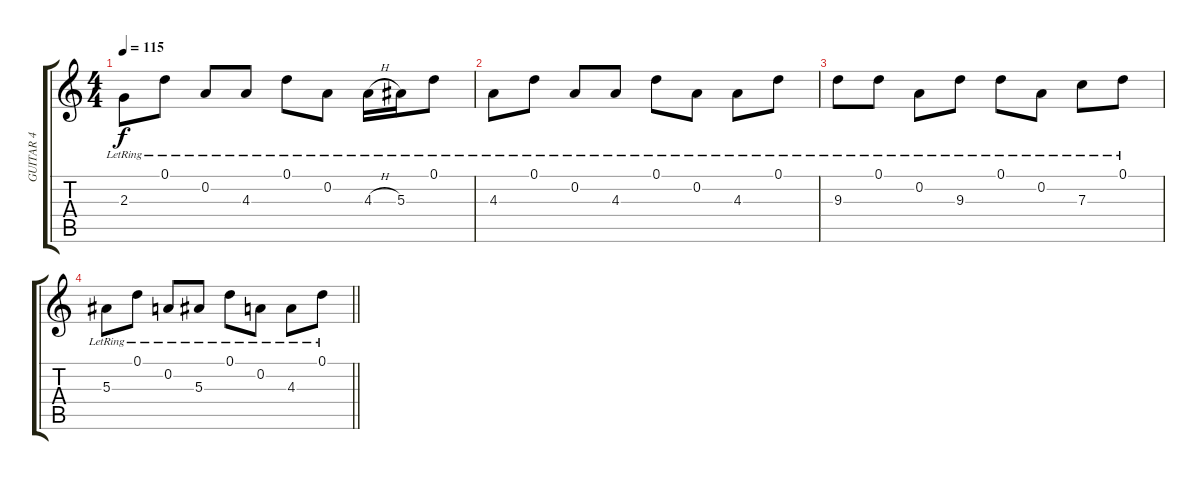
\track ("GUITAR 4" "GUITAR 4") {instrument electricguitarclean}
\staff {score tabs}
\tuning (D4 A3 F3 C3 G2 D2) {hide}
\ts (4 4)
\tempo 115
\clef g2
\ks c
2.3{lr}.8{dy f} 0.1{lr}.8 0.2{lr}.8 4.3{lr}.8 0.1{lr}.8 0.2{lr}.8 4.3{h lr}.16 5.3{lr}.16 0.1{lr}.8 |
4.3{lr}.8 0.1{lr}.8 0.2{lr}.8 4.3{lr}.8 0.1{lr}.8 0.2{lr}.8 4.3{lr}.8 0.1{lr}.8 |
9.3{lr}.8 0.1{lr}.8 0.2{lr}.8 9.3{lr}.8 0.1{lr}.8 0.2{lr}.8 7.3{lr}.8 0.1{lr}.8 |
\barLineRight lightlight
5.3{lr}.8{volume 0} 0.1{lr}.8 0.2{lr}.8 5.3{lr}.8 0.1{lr}.8 0.2{lr}.8 4.3{lr}.8 0.1{lr}.8
